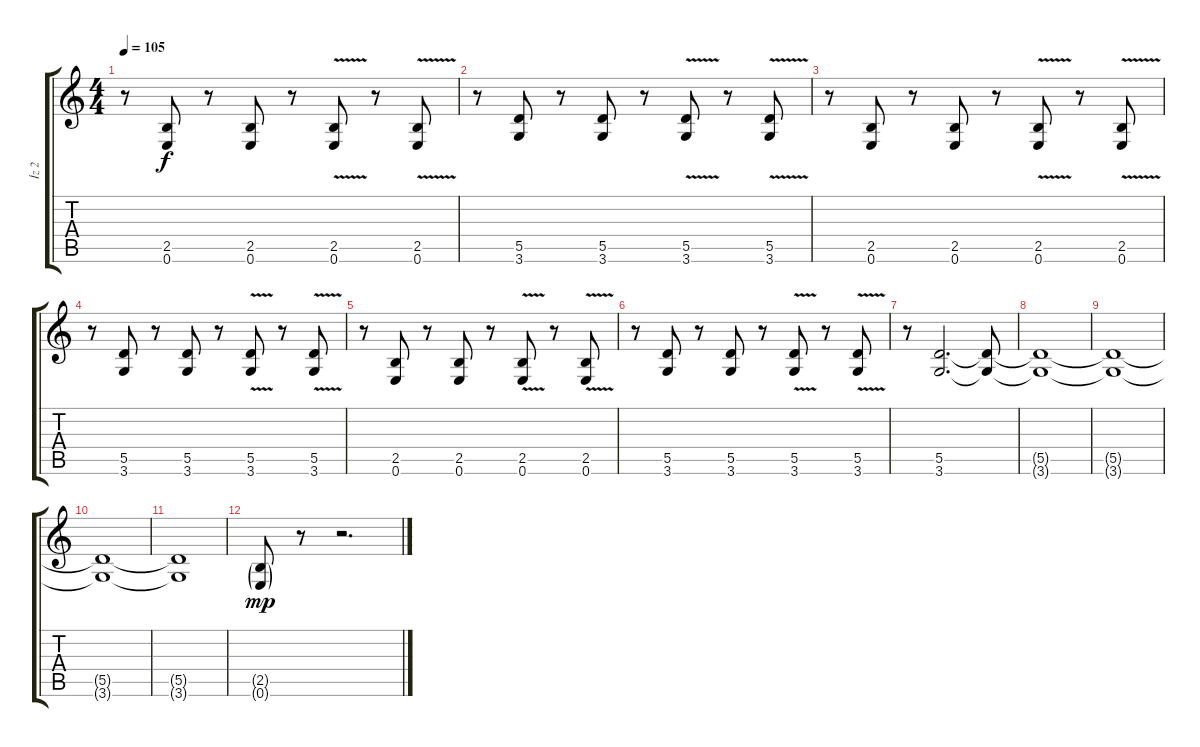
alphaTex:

\track ("İz 2" "İz 2") {instrument distortionguitar}
\staff {score tabs}
\tuning (E4 B3 G3 D3 A2 E2) {hide}
\ts (4 4)
\tempo 105
\clef g2
\ks c
r.8{dy f} (2.5 0.6).8 r.8 (2.5 0.6).8 r.8 (2.5{v} 0.6{v}).8 r.8 (2.5{v} 0.6{v}).8 |
r.8 (5.5 3.6).8 r.8 (5.5 3.6).8 r.8 (5.5{v} 3.6{v}).8 r.8 (5.5{v} 3.6{v}).8 |
r.8 (2.5 0.6).8 r.8 (2.5 0.6).8 r.8 (2.5{v} 0.6{v}).8 r.8 (2.5{v} 0.6{v}).8 |
r.8 (5.5 3.6).8 r.8 (5.5 3.6).8 r.8 (5.5{v} 3.6{v}).8 r.8 (5.5{v} 3.6{v}).8 |
r.8 (2.5 0.6).8 r.8 (2.5 0.6).8 r.8 (2.5{v} 0.6{v}).8 r.8 (2.5{v} 0.6{v}).8 |
r.8 (5.5 3.6).8 r.8 (5.5 3.6).8 r.8 (5.5{v} 3.6{v}).8 r.8 (5.5{v} 3.6{v}).8 |
r.8 (5.5 3.6).2{d} (5.5{t} 3.6{t}).8 |
(5.5{t} 3.6{t}).1 |
(5.5{t} 3.6{t}).1 |
(5.5{t} 3.6{t}).1 |
(5.5{t} 3.6{t}).1 |
(2.5{g} 0.6{g}).8{dy mp} r.8 r.2{d}
